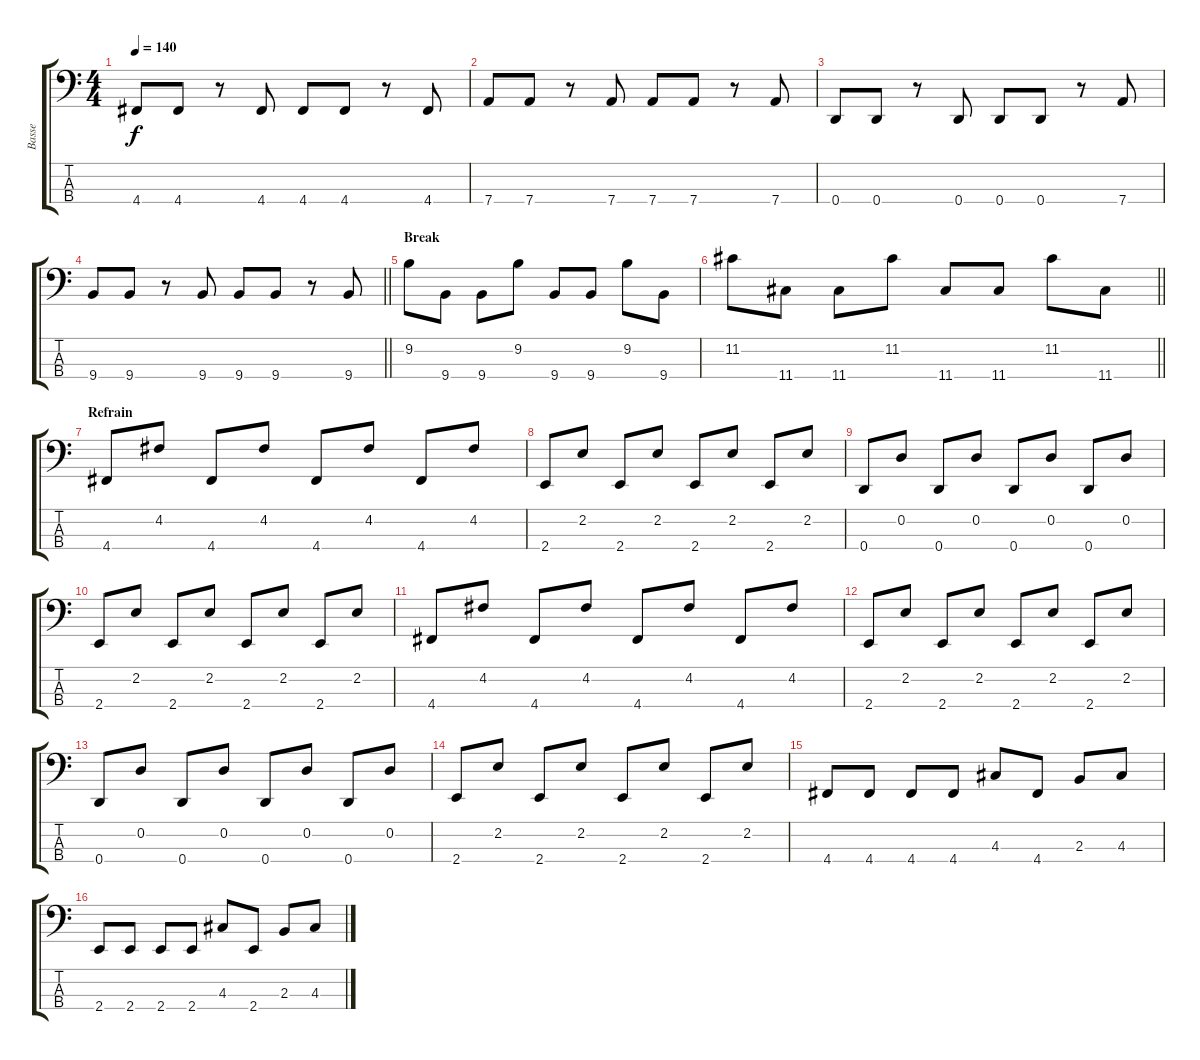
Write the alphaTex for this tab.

\track ("Basse" "Basse") {instrument electricbassfinger}
\staff {score tabs}
\tuning (G2 D2 A1 D1) {hide}
\ts (4 4)
\tempo 140
\clef f4
\ks c
4.4.8{dy f} 4.4.8 r.8 4.4.8 4.4.8 4.4.8 r.8 4.4.8 |
7.4.8 7.4.8 r.8 7.4.8 7.4.8 7.4.8 r.8 7.4.8 |
0.4.8 0.4.8 r.8 0.4.8 0.4.8 0.4.8 r.8 7.4.8 |
\barLineRight lightlight
9.4.8 9.4.8 r.8 9.4.8 9.4.8 9.4.8 r.8 9.4.8 |
\section ("" "Break")
9.2.8 9.4.8 9.4.8 9.2.8 9.4.8 9.4.8 9.2.8 9.4.8 |
\barLineRight lightlight
11.2.8 11.4.8 11.4.8 11.2.8 11.4.8 11.4.8 11.2.8 11.4.8 |
\section ("" "Refrain")
4.4.8 4.2.8 4.4.8 4.2.8 4.4.8 4.2.8 4.4.8 4.2.8 |
2.4.8 2.2.8 2.4.8 2.2.8 2.4.8 2.2.8 2.4.8 2.2.8 |
0.4.8 0.2.8 0.4.8 0.2.8 0.4.8 0.2.8 0.4.8 0.2.8 |
2.4.8 2.2.8 2.4.8 2.2.8 2.4.8 2.2.8 2.4.8 2.2.8 |
4.4.8 4.2.8 4.4.8 4.2.8 4.4.8 4.2.8 4.4.8 4.2.8 |
2.4.8 2.2.8 2.4.8 2.2.8 2.4.8 2.2.8 2.4.8 2.2.8 |
0.4.8 0.2.8 0.4.8 0.2.8 0.4.8 0.2.8 0.4.8 0.2.8 |
2.4.8 2.2.8 2.4.8 2.2.8 2.4.8 2.2.8 2.4.8 2.2.8 |
4.4.8 4.4.8 4.4.8 4.4.8 4.3.8 4.4.8 2.3.8 4.3.8 |
2.4.8 2.4.8 2.4.8 2.4.8 4.3.8 2.4.8 2.3.8 4.3.8
